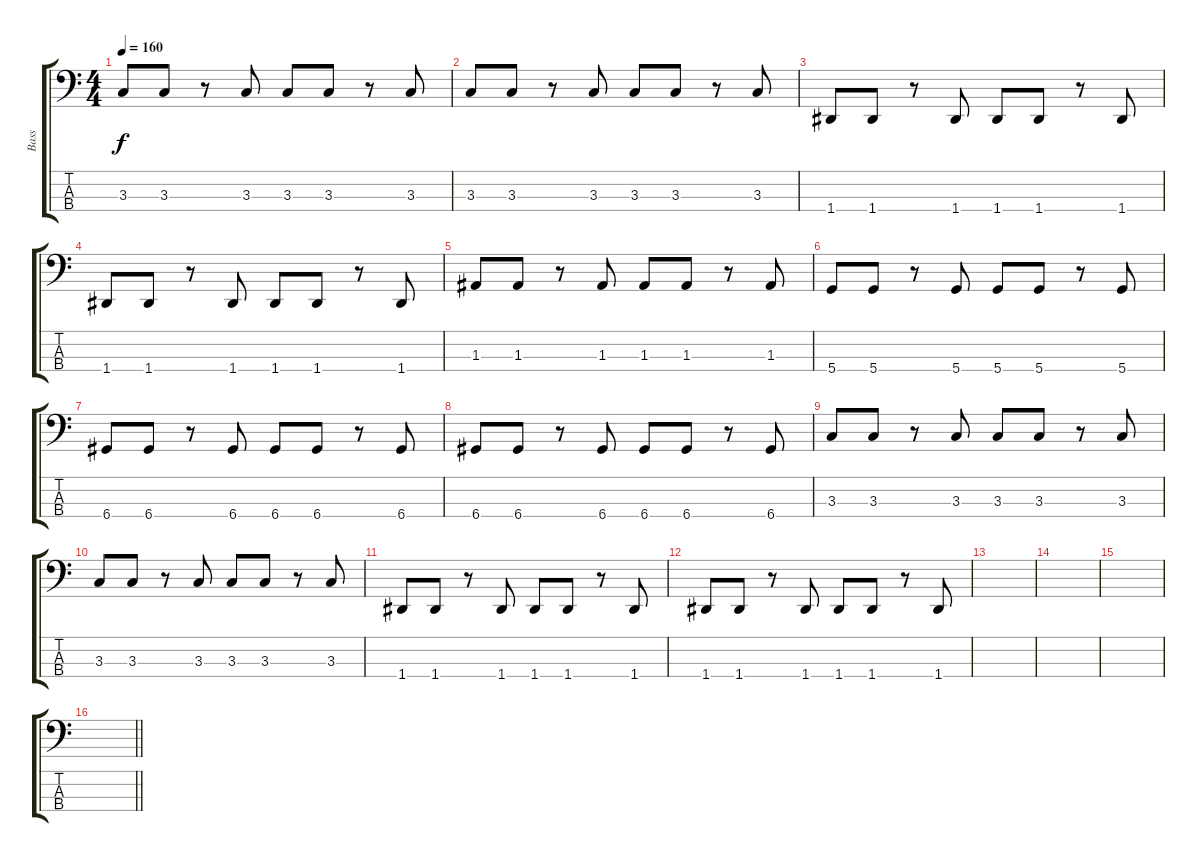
\track ("Bass" "Bass") {instrument electricbassfinger}
\staff {score tabs}
\tuning (G2 D2 A1 D1) {hide}
\ts (4 4)
\tempo 160
\clef f4
\ks c
3.3.8{dy f} 3.3.8 r.8 3.3.8 3.3.8 3.3.8 r.8 3.3.8 |
3.3.8 3.3.8 r.8 3.3.8 3.3.8 3.3.8 r.8 3.3.8 |
1.4.8 1.4.8 r.8 1.4.8 1.4.8 1.4.8 r.8 1.4.8 |
1.4.8 1.4.8 r.8 1.4.8 1.4.8 1.4.8 r.8 1.4.8 |
1.3.8 1.3.8 r.8 1.3.8 1.3.8 1.3.8 r.8 1.3.8 |
5.4.8 5.4.8 r.8 5.4.8 5.4.8 5.4.8 r.8 5.4.8 |
6.4.8 6.4.8 r.8 6.4.8 6.4.8 6.4.8 r.8 6.4.8 |
6.4.8 6.4.8 r.8 6.4.8 6.4.8 6.4.8 r.8 6.4.8 |
3.3.8 3.3.8 r.8 3.3.8 3.3.8 3.3.8 r.8 3.3.8 |
3.3.8 3.3.8 r.8 3.3.8 3.3.8 3.3.8 r.8 3.3.8 |
1.4.8 1.4.8 r.8 1.4.8 1.4.8 1.4.8 r.8 1.4.8 |
1.4.8 1.4.8 r.8 1.4.8 1.4.8 1.4.8 r.8 1.4.8 |
|
|
|
\barLineRight lightlight
